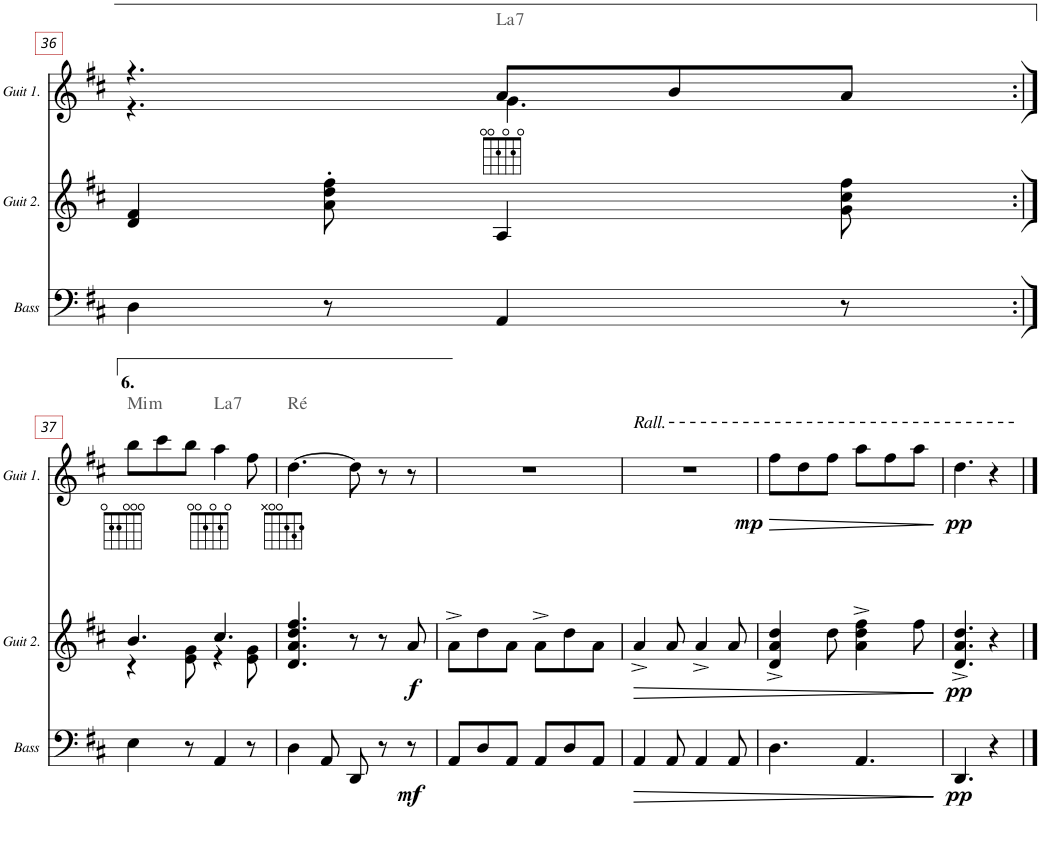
**kern	**dynam	**kern	**dynam	**kern	**dynam	**harte
*part3	*part3	*part2	*part2	*part1	*part1	*part1
*staff3	*staff3	*staff2	*staff2	*staff1	*staff1	*
*I"Basse	*	*I"Guitare 2	*	*I"Guitare 1	*	*
*I'Bass	*	*I'Guit 2.	*	*I'Guit 1.	*	*
!!LO:PB:g=z
*clefF4	*	*clefG2	*	*clefG2	*	*
*Trd7c12	*	*Trd7c12	*	*Trd7c12	*	*
*k[f#c#]	*	*k[f#c#]	*	*k[f#c#]	*	*
*M6/8	*	*M6/8	*	*M6/8	*	*
=36	=36	=36	=36	=36	=36	=36
*	*	*	*	*^	*	*
4D\	.	4d/ 4f#/	.	4.r	4.r	.	.
8r	.	8a\' 8dd\' 8ff#\'	.	.	.	.	.
!	!	!	!	!	!	!	!LO:H:kt=7
4AA/	.	4A/	.	8a/L	4.g\	.	A:7
.	.	.	.	8b/	.	.	.
8r	.	8g\ 8cc#\ 8ff#\	.	8a/J	.	.	.
*	*	*	*	*v	*v	*	*
!!LO:LB:g=z
=37:|!	=37:|!	=37:|!	=37:|!	=37:|!	=37:|!	=37:|!
*	*	*^	*	*	*	*
!	!	!	!	!	!	!	!LO:H:kt=m
4E\	.	4.b/	4r	.	8bb\L	.	E:min
.	.	.	.	.	8ccc#\	.	.
8r	.	.	8e\ 8g\	.	8bb\J	.	.
!	!	!	!	!	!	!	!LO:H:kt=7
4AA/	.	4.cc#/	4r	.	4aa\	.	A:7
8r	.	.	8e\ 8g\	.	8ff#\	.	.
*	*	*v	*v	*	*	*	*
=38	=38	=38	=38	=38	=38	=38
4D\	.	4.d/ 4.a/ 4.dd/ 4.ff#/	.	[4.dd\	.	D:maj
8AA/	.	.	.	.	.	.
8DD/	.	8r	.	8dd\]	.	.
8r	.	8r	.	8r	.	.
!	!LO:DY:b	!	!LO:DY:b	!	!	!
8r	mf	8a/	f	8r	.	.
=39	=39	=39	=39	=39	=39	=39
8AA/L	.	8a^\L	.	2.r	.	.
8D/	.	8dd\	.	.	.	.
8AA/J	.	8a\J	.	.	.	.
8AA/L	.	8a^\L	.	.	.	.
8D/	.	8dd\	.	.	.	.
8AA/J	.	8a\J	.	.	.	.
=40	=40	=40	=40	=40	=40	=40
!	!	!	!	!LO:TX:a:t=Rall.	!	!
!	!LO:HP:b	!	!LO:HP:b	!	!	!
4AA/	>	4a^/	>	2.r	.	.
8AA/	.	8a/	.	.	.	.
4AA/	.	4a^/	.	.	.	.
8AA/	.	8a/	.	.	.	.
=41	=41	=41	=41	=41	=41	=41
!	!	!	!	!	!LO:HP:b	!
!	!	!	!	!	!LO:DY:n=1:b	!
4.D\	.	4d/^ 4a/^ 4dd/^	.	8ff#\L	> mp	.
.	.	.	.	8dd\	.	.
.	.	8dd\	.	8ff#\J	.	.
4.AA/	.	4a\^ 4dd\^ 4ff#\^	.	8aa\L	.	.
.	.	.	.	8ff#\	.	.
.	.	8ff#\	.	8aa\J	.	.
.	]	.	]	.	]	.
=42	=42	=42	=42	=42	=42	=42
!	!LO:DY:b	!	!LO:DY:b	!	!LO:DY:b	!
4.DD/	pp	4.d/^ 4.a/^ 4.dd/^	pp	4.dd\	pp	.
4r	.	4r	.	4r	.	.
==	==	==	==	==	==	==
*-	*-	*-	*-	*-	*-	*-
